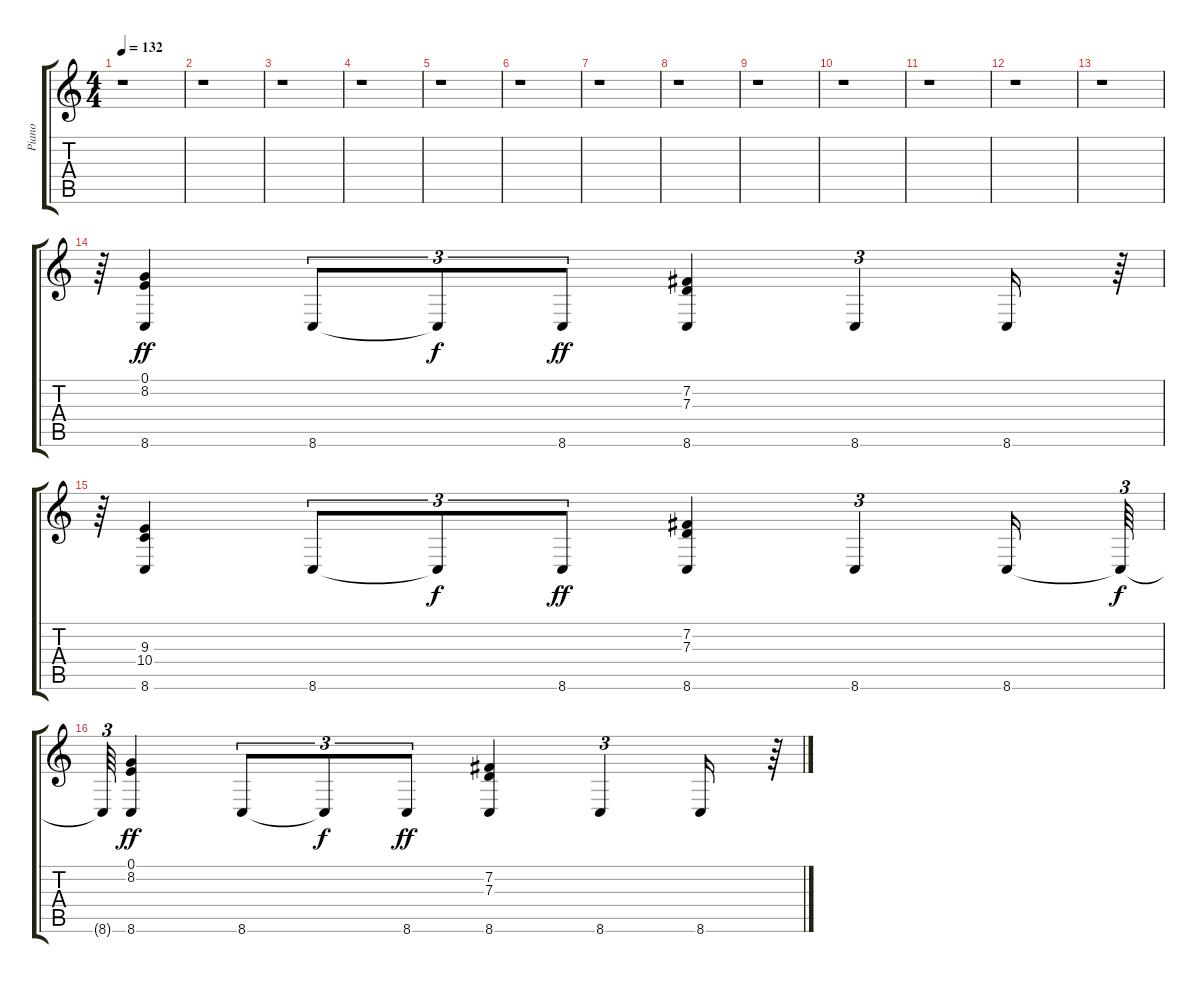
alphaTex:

\track ("Piano" "Piano") {instrument brightacousticpiano}
\staff {score tabs}
\tuning (E4 B3 G3 D3 A2 E2) {hide}
\ts (4 4)
\tempo 132
\clef g2
\ks c
r.1{dy f} |
r.1 |
r.1 |
r.1 |
r.1 |
r.1 |
r.1 |
r.1 |
r.1 |
r.1 |
r.1 |
r.1 |
r.1 |
r.64{tu (3 2)} (0.1 8.2 8.6).4{dy ff} 8.6.8{tu (3 2)} 8.6{t}.8{tu (3 2) dy f} 8.6.8{tu (3 2) dy ff} (7.2 7.3 8.6).4 8.6.4{tu (3 2)} 8.6.16 r.64{tu (3 2)} |
r.64{tu (3 2)} (9.3 10.4 8.6).4 8.6.8{tu (3 2)} 8.6{t}.8{tu (3 2) dy f} 8.6.8{tu (3 2) dy ff} (7.2 7.3 8.6).4 8.6.4{tu (3 2)} 8.6.16 8.6{t}.64{tu (3 2) dy f} |
8.6{t}.64{tu (3 2)} (0.1 8.2 8.6).4{dy ff} 8.6.8{tu (3 2)} 8.6{t}.8{tu (3 2) dy f} 8.6.8{tu (3 2) dy ff} (7.2 7.3 8.6).4 8.6.4{tu (3 2)} 8.6.16 r.64{tu (3 2)}
